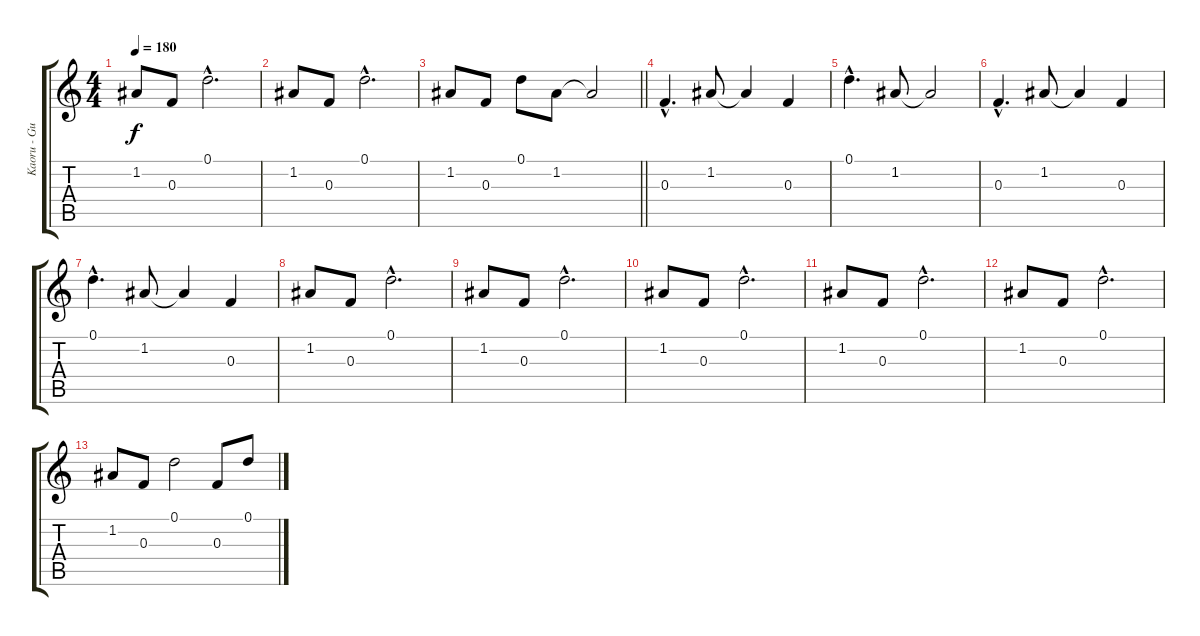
\track ("Kaoru - Guitar 1" "Kaoru - Gu") {instrument overdrivenguitar}
\staff {score tabs}
\tuning (D4 A3 F3 C3 G2 D2) {hide}
\ts (4 4)
\tempo 180
\clef g2
\ks c
1.2.8{dy f} 0.3.8 0.1{hac}.2{d} |
1.2.8 0.3.8 0.1{hac}.2{d} |
\barLineRight lightlight
1.2.8 0.3.8 0.1.8 1.2.8 1.2{t}.2 |
0.3{hac}.4{d} 1.2.8 1.2{t}.4 0.3.4 |
0.1{hac}.4{d} 1.2.8 1.2{t}.2 |
0.3{hac}.4{d} 1.2.8 1.2{t}.4 0.3.4 |
0.1{hac}.4{d} 1.2.8 1.2{t}.4 0.3.4 |
1.2.8 0.3.8 0.1{hac}.2{d} |
1.2.8 0.3.8 0.1{hac}.2{d} |
1.2.8 0.3.8 0.1{hac}.2{d} |
1.2.8 0.3.8 0.1{hac}.2{d} |
1.2.8 0.3.8 0.1{hac}.2{d} |
1.2.8 0.3.8 0.1.2 0.3.8 0.1.8
